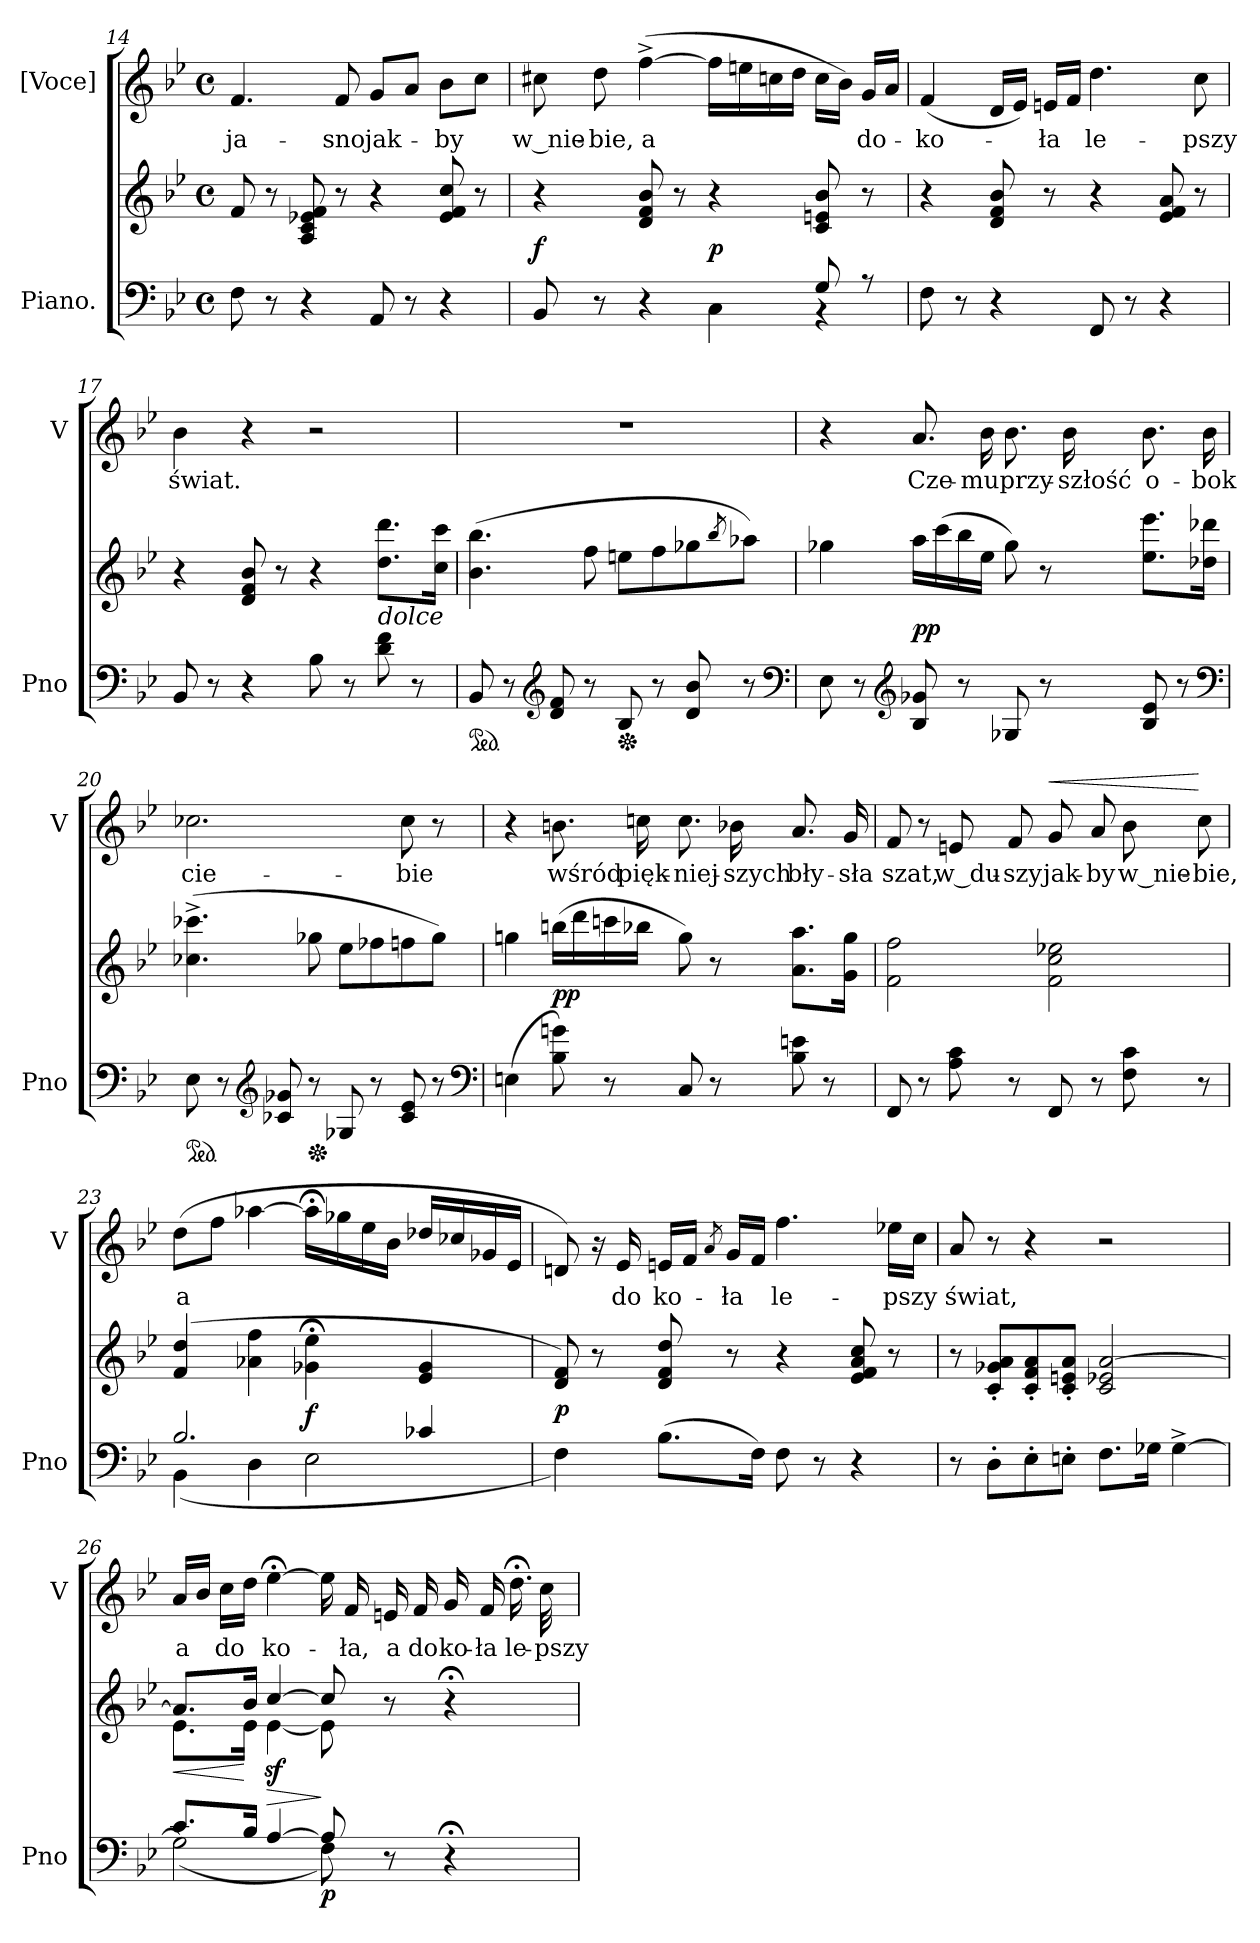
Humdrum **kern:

**kern	**kern	**dynam	**kern	**text	**dynam
*part2	*part2	*part2	*part1	*part1	*part1
*staff3	*staff2	*staff2/3	*staff1	*staff1	*staff1
*I"Piano.	*	*	*I"[Voce]	*	*
*I'Pno	*	*	*I'V	*	*
*clefF4	*clefG2	*	*clefG2	*	*
*k[b-e-]	*k[b-e-]	*	*k[b-e-]	*	*
*g:	*g:	*	*g:	*	*
*M4/4	*M4/4	*	*M4/4	*	*
*met(c)	*met(c)	*	*met(c)	*	*
=14	=14	=14	=14	=14	=14
8F\	8f/	.	4.f/	ja-	.
8r	8r	.	.	.	.
4r	8A/ 8c/ 8e-X/ 8f/	.	.	.	.
.	8r	.	8f/	-sno	.
8AA/	4r	.	8g/L	jak-	.
8r	.	.	8a/J	.	.
4r	8e-/ 8f/ 8cc/	.	8b-\L	-by	.
.	8r	.	8cc\J	.	.
=15	=15	=15	=15	=15	=15
*^	*	*	*	*	*
8BB-/	2ryy	4r	f	8cc#X\	w_nie-	.
8r	.	.	.	8dd\	-bie,	.
4r	.	8d/ 8f/ 8b-/	.	([4ff^\	a	.
.	.	8r	.	.	.	.
4ryy	4C\	4r	p	16ff\LL]	.	.
.	.	.	.	16een\	.	.
.	.	.	.	16ccn\	.	.
.	.	.	.	16dd\JJ	.	.
8G/	4r	8c/ 8en/ 8b-/	.	16cc\LL	.	.
.	.	.	.	16b-\JJ)	.	.
8r	.	8r	.	16g/LL	do-	.
.	.	.	.	16a/JJ	.	.
*v	*v	*	*	*	*	*
=16	=16	=16	=16	=16	=16
8F\	4r	.	(4f/	-ko-	.
8r	.	.	.	.	.
4r	8d/ 8f/ 8b-/	.	16d/LL	.	.
.	.	.	16e-/JJ)	.	.
.	8r	.	16en/LL	-ła	.
.	.	.	16f/JJ	.	.
8FF/	4r	.	4.dd\	le-	.
8r	.	.	.	.	.
4r	8e-/ 8f/ 8a/	.	.	.	.
.	8r	.	8cc\	-pszy	.
=17	=17	=17	=17	=17	=17
8BB-/	4r	.	4b-\	świat.	.
8r	.	.	.	.	.
4r	8d/ 8f/ 8b-/	.	4r	.	.
.	8r	.	.	.	.
8B-\	4r	.	2r	.	.
8r	.	.	.	.	.
!	!LO:TX:b:i:t=dolce	!	!	!	!
8d\ 8f\	8.dd\ 8.ddd\L	.	.	.	.
8r	.	.	.	.	.
.	16cc\ 16ccc\Jk	.	.	.	.
=18	=18	=18	=18	=18	=18
*ped	*	*	*	*	*
8BB-/	(4.b-\ 4.bb-\	.	1r	.	.
8r	.	.	.	.	.
*clefG2	*	*	*	*	*
8d/ 8f/	.	.	.	.	.
8r	8ff\	.	.	.	.
*Xped	*	*	*	*	*
8B-/	8een\L	.	.	.	.
8r	8ff\	.	.	.	.
8d/ 8b-/	8gg-X\	.	.	.	.
.	8qbb-/	.	.	.	.
8r	8aa-X\J)	.	.	.	.
*clefF4	*	*	*	*	*
=19	=19	=19	=19	=19	=19
8E-\	4gg-X\	.	4r	.	.
8r	.	.	.	.	.
*clefG2	*	*	*	*	*
8B-/ 8g-X/	16aa\LL	pp	8.a/	Cze-	.
.	(16ccc\	.	.	.	.
8r	16bb-\	.	.	.	.
.	16ee-\JJ	.	16b-\	-mu	.
8G-X/	8gg-\)	.	8.b-\	przy-	.
8r	8r	.	.	.	.
.	.	.	16b-\	-szłość	.
8B-/ 8e-/	8.ee-\ 8.eee-\L	.	8.b-\	o-	.
8r	.	.	.	.	.
.	16dd-X\ 16ddd-X\Jk	.	16b-\	-bok	.
*clefF4	*	*	*	*	*
=20	=20	=20	=20	=20	=20
*ped	*	*	*	*	*
8E-\	(4.cc-X^\ 4.ccc-X^\	.	2.cc-X\	cie-	.
8r	.	.	.	.	.
*clefG2	*	*	*	*	*
8c-X/ 8g-X/	.	.	.	.	.
*Xped	*	*	*	*	*
8r	8gg-X\	.	.	.	.
8G-X/	8ee-\L	.	.	.	.
8r	8ff-X\	.	.	.	.
8c-/ 8e-/	8ffn\	.	8cc-\	-bie	.
8r	8gg-\J)	.	8r	.	.
*clefF4	*	*	*	*	*
=21	=21	=21	=21	=21	=21
(4En\	4ggn\	.	4r	.	.
8B-\ 8gn\)	(16bbn\LL	pp	8.bn\	wśród	.
.	16ddd\	.	.	.	.
8r	16cccn\	.	.	.	.
.	16bb-X\JJ	.	16ccn\	pięk-	.
8C/	8gg\)	.	8.cc\	-niej-	.
8r	8r	.	.	.	.
.	.	.	16b-X\	-szych	.
8B-\ 8en\	8.a\ 8.aa\L	.	8.a/	bły-	.
8r	.	.	.	.	.
.	16g\ 16gg\Jk	.	16g/	-sła	.
=22	=22	=22	=22	=22	=22
8FF/	2f\ 2ff\	.	8f/	szat,	.
8r	.	.	8r	.	.
8A\ 8c\	.	.	8en/	w_du-	.
8r	.	.	8f/	-szy	.
!	!	!	!	!	!LO:HP:a
8FF/	2f\ 2cc\ 2ee-X\	.	8g/	jak-	<
8r	.	.	8a/	-by	.
8F\ 8c\	.	.	8b-\	w_nie-	.
8r	.	.	8cc\	-bie,	[
=23	=23	=23	=23	=23	=23
*^	*	*	*	*	*
2.B-/	(4BB-\	(4f/ 4dd/	.	(8dd\L	a	.
.	.	.	.	8ff\J	.	.
.	4D\	4a-X\ 4ff\	.	[4aa-X\	.	.
.	2E-\	4g-X;<\ 4ee-;<\	f	16aa-;<\LL]	.	.
.	.	.	.	16gg-X\	.	.
.	.	.	.	16ee-\	.	.
.	.	.	.	16b-\JJ	.	.
4c-X/	.	4e-/ 4g-/	.	16dd-X/LL	.	.
.	.	.	.	16cc-X/	.	.
.	.	.	.	16g-X/	.	.
.	.	.	.	16e-/JJ	.	.
*v	*v	*	*	*	*	*
=24	=24	=24	=24	=24	=24
4F\)	8d/ 8f/)	p	8dn/)	.	.
.	8r	.	16r	.	.
.	.	.	16e-/	do	.
(8.B-\L	8d/ 8f/ 8dd/	.	16en/LL	ko-	.
.	.	.	16f/JJ	.	.
.	.	.	8qa/	.	.
.	8r	.	16g/LL	-ła	.
16F\Jk)	.	.	16f/JJ	.	.
8F\	4r	.	4.ff\	le-	.
8r	.	.	.	.	.
4r	8e-/ 8f/ 8a/ 8cc/	.	.	.	.
.	8r	.	16ee-X\LL	-pszy	.
.	.	.	16cc\JJ	.	.
=25	=25	=25	=25	=25	=25
8r	8r	.	8a/	świat,	.
8D'\L	8c'/ 8g-X'/ 8a'/L	.	8r	.	.
8E-'\	8c'/ 8f'/ 8a'/	.	4r	.	.
8En'\J	8c'/ 8en'/ 8a'/J	.	.	.	.
8.F\L	2c/ 2e-X/ [2a/	.	2r	.	.
16G-X\Jk	.	.	.	.	.
[4G-^\	.	.	.	.	.
=26	=26	=26	=26	=26	=26
*^	*^	*	*	*	*
!	!	!	!	!LO:HP:b	!	!	!
8.c/L	(2G-\]	8.a/L]	8.e-\L	<	16a/LL	a	.
.	.	.	.	.	16b-/JJ	.	.
.	.	.	.	.	16cc\LL	do	.
16B-/Jk	.	16b-/Jk	16e-\Jk	[	16dd\JJ	.	.
!	!	!	!	!LO:HP:b	!	!	!
[4A/	.	[4cc/	[4e-z\	>	[4ee-;<\	ko-	.
!	!	!	!	!LO:DY:n=1:b=2	!	!	!
8A/]	8F\)	8cc/]	8e-\]	] p	16ee-\]	.	.
.	.	.	.	.	16f/	-ła,	.
8r	8ryy	8r	8ryy	.	16en/	a	.
.	.	.	.	.	16f/	do	.
4r;<	4ryy	4r;<	4ryy	.	16g/	ko-	.
.	.	.	.	.	16f/	-ła	.
.	.	.	.	.	16.dd;<\	le-	.
.	.	.	.	.	32cc\	-pszy	.
*v	*v	*	*	*	*	*	*
*	*v	*v	*	*	*	*
=	=	=	=	=	=
*-	*-	*-	*-	*-	*-
